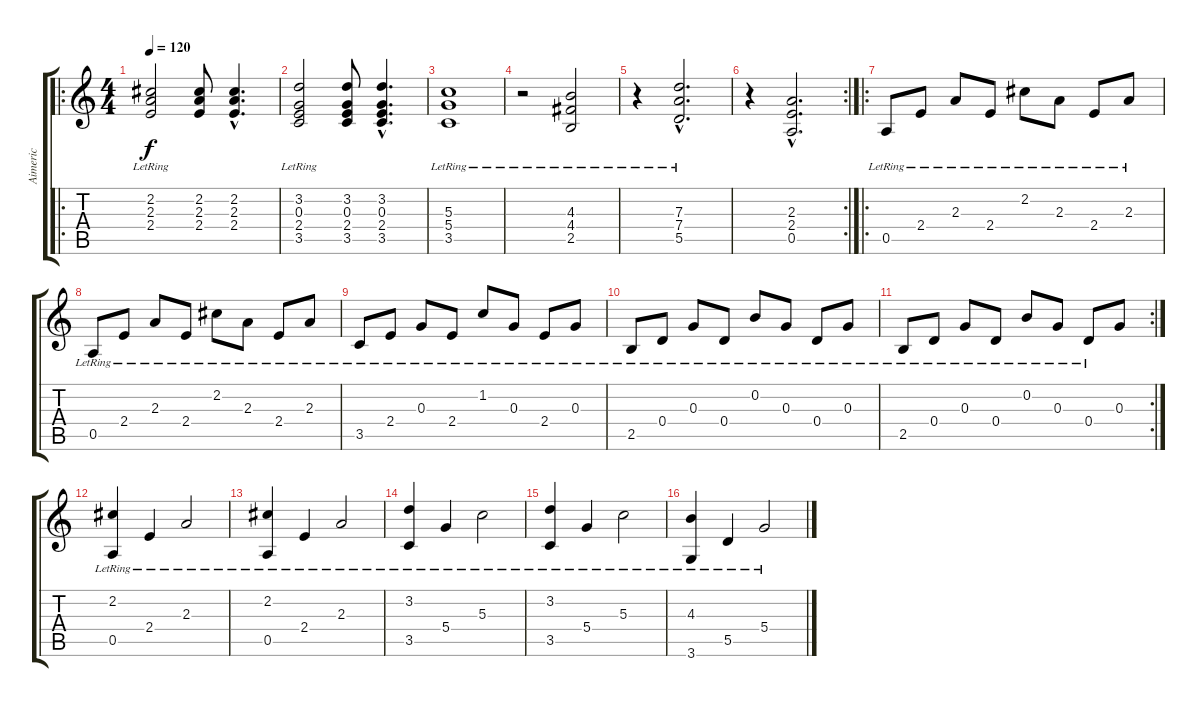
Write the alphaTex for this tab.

\track ("Aimeric" "Aimeric") {instrument acousticguitarnylon}
\staff {score tabs}
\tuning (E4 B3 G3 D3 A2 E2) {hide}
\ro
\ts (4 4)
\tempo 120
\clef g2
\ks c
(2.2{lr} 2.3 2.4{lr}).2{dy f instrument overdrivenguitar} (2.2 2.3 2.4).8 (2.2{hac} 2.3{hac} 2.4{hac}).4{d} |
(3.2{lr} 0.3 2.4 3.5{lr}).2 (3.2 0.3 2.4 3.5).8 (3.2{hac} 0.3{hac} 2.4{hac} 3.5{hac}).4{d} |
(5.3{lr} 5.4 3.5{lr}).1 |
r.2 (4.3{lr} 4.4 2.5{lr}).2 |
r.4 (7.3{hac lr} 7.4{hac} 5.5{hac lr}).2{d} |
\rc 2
r.4 (2.3{hac} 2.4{hac} 0.5{hac}).2{d} |
\ro
0.5{lr}.8{instrument acousticguitarnylon} 2.4{lr}.8 2.3{lr}.8 2.4{lr}.8 2.2{lr}.8 2.3{lr}.8 2.4{lr}.8 2.3{lr}.8 |
0.5{lr}.8 2.4{lr}.8 2.3{lr}.8 2.4{lr}.8 2.2{lr}.8 2.3{lr}.8 2.4{lr}.8 2.3{lr}.8 |
3.5{lr}.8 2.4{lr}.8 0.3{lr}.8 2.4{lr}.8 1.2{lr}.8 0.3{lr}.8 2.4{lr}.8 0.3{lr}.8 |
2.5{lr}.8 0.4{lr}.8 0.3{lr}.8 0.4{lr}.8 0.2{lr}.8 0.3{lr}.8 0.4{lr}.8 0.3{lr}.8 |
\rc 2
2.5{lr}.8 0.4{lr}.8 0.3{lr}.8 0.4{lr}.8 0.2{lr}.8 0.3{lr}.8 0.4{lr}.8 0.3.8 |
(2.2{lr} 0.5{lr}).4 2.4{lr}.4 2.3{lr}.2 |
(2.2{lr} 0.5{lr}).4 2.4{lr}.4 2.3{lr}.2 |
(3.2{lr} 3.5{lr}).4 5.4{lr}.4 5.3{lr}.2 |
(3.2{lr} 3.5{lr}).4 5.4{lr}.4 5.3{lr}.2 |
(4.3{lr} 3.6{lr}).4 5.5{lr}.4 5.4{lr}.2
